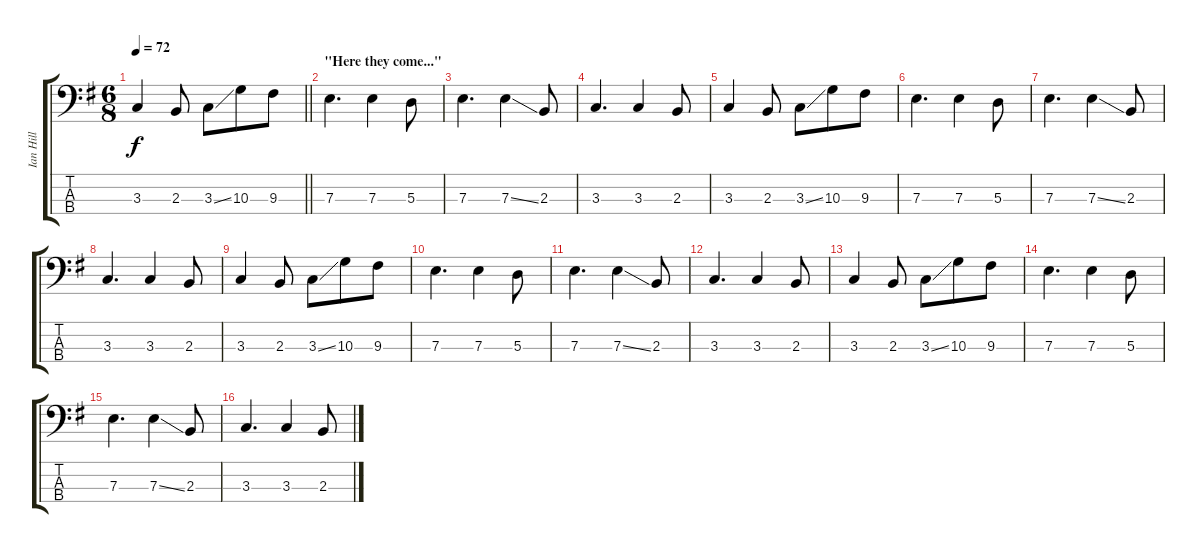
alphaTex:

\track ("Ian Hill" "Ian Hill") {instrument electricbassfinger}
\staff {score tabs}
\tuning (G2 D2 A1 E1) {hide}
\ts (6 8)
\tempo 72
\clef f4
\barLineRight lightlight
\ks eminor
3.3.4{dy f} 2.3.8 3.3{ss}.8 10.3.8 9.3.8 |
\section ("" "\"Here they come...\"")
7.3.4{d} 7.3.4 5.3.8 |
7.3.4{d} 7.3{ss}.4 2.3.8 |
3.3.4{d} 3.3.4 2.3.8 |
3.3.4 2.3.8 3.3{ss}.8 10.3.8 9.3.8 |
7.3.4{d} 7.3.4 5.3.8 |
7.3.4{d} 7.3{ss}.4 2.3.8 |
3.3.4{d} 3.3.4 2.3.8 |
3.3.4 2.3.8 3.3{ss}.8 10.3.8 9.3.8 |
7.3.4{d} 7.3.4 5.3.8 |
7.3.4{d} 7.3{ss}.4 2.3.8 |
3.3.4{d} 3.3.4 2.3.8 |
3.3.4 2.3.8 3.3{ss}.8 10.3.8 9.3.8 |
7.3.4{d} 7.3.4 5.3.8 |
7.3.4{d} 7.3{ss}.4 2.3.8 |
3.3.4{d} 3.3.4 2.3.8
